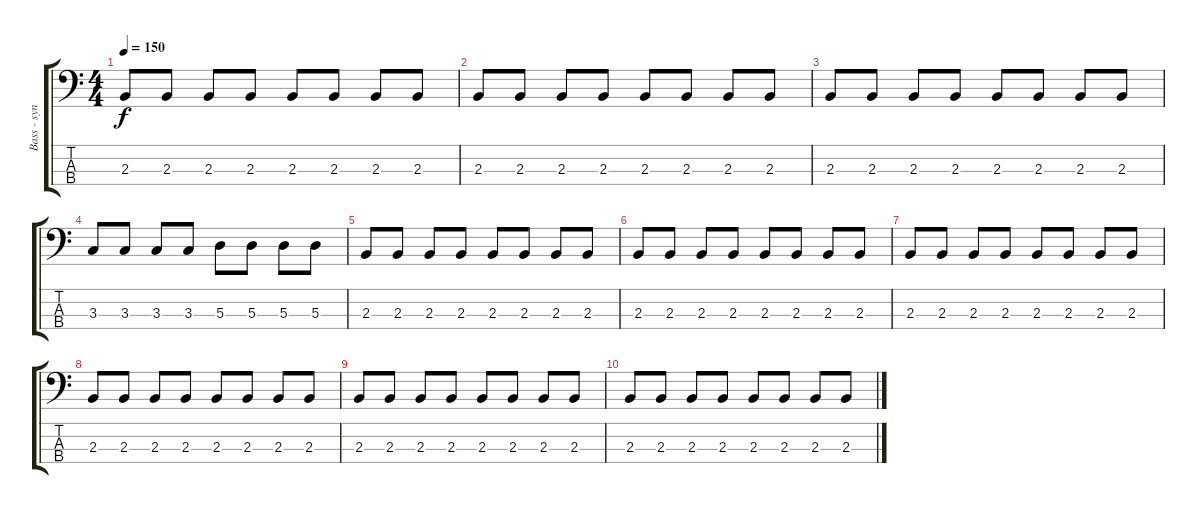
\track ("Bass - synth" "Bass - syn") {instrument synthbass2}
\staff {score tabs}
\tuning (G2 D2 A1 E1) {hide}
\ts (4 4)
\tempo 150
\clef f4
\ks c
2.3.8{dy f} 2.3.8 2.3.8 2.3.8 2.3.8 2.3.8 2.3.8 2.3.8 |
2.3.8 2.3.8 2.3.8 2.3.8 2.3.8 2.3.8 2.3.8 2.3.8 |
2.3.8 2.3.8 2.3.8 2.3.8 2.3.8 2.3.8 2.3.8 2.3.8 |
3.3.8 3.3.8 3.3.8 3.3.8 5.3.8 5.3.8 5.3.8 5.3.8 |
2.3.8 2.3.8 2.3.8 2.3.8 2.3.8 2.3.8 2.3.8 2.3.8 |
2.3.8 2.3.8 2.3.8 2.3.8 2.3.8 2.3.8 2.3.8 2.3.8 |
2.3.8 2.3.8 2.3.8 2.3.8 2.3.8 2.3.8 2.3.8 2.3.8 |
2.3.8 2.3.8 2.3.8 2.3.8 2.3.8 2.3.8 2.3.8 2.3.8 |
2.3.8 2.3.8 2.3.8 2.3.8 2.3.8 2.3.8 2.3.8 2.3.8 |
2.3.8 2.3.8 2.3.8 2.3.8 2.3.8 2.3.8 2.3.8 2.3.8
